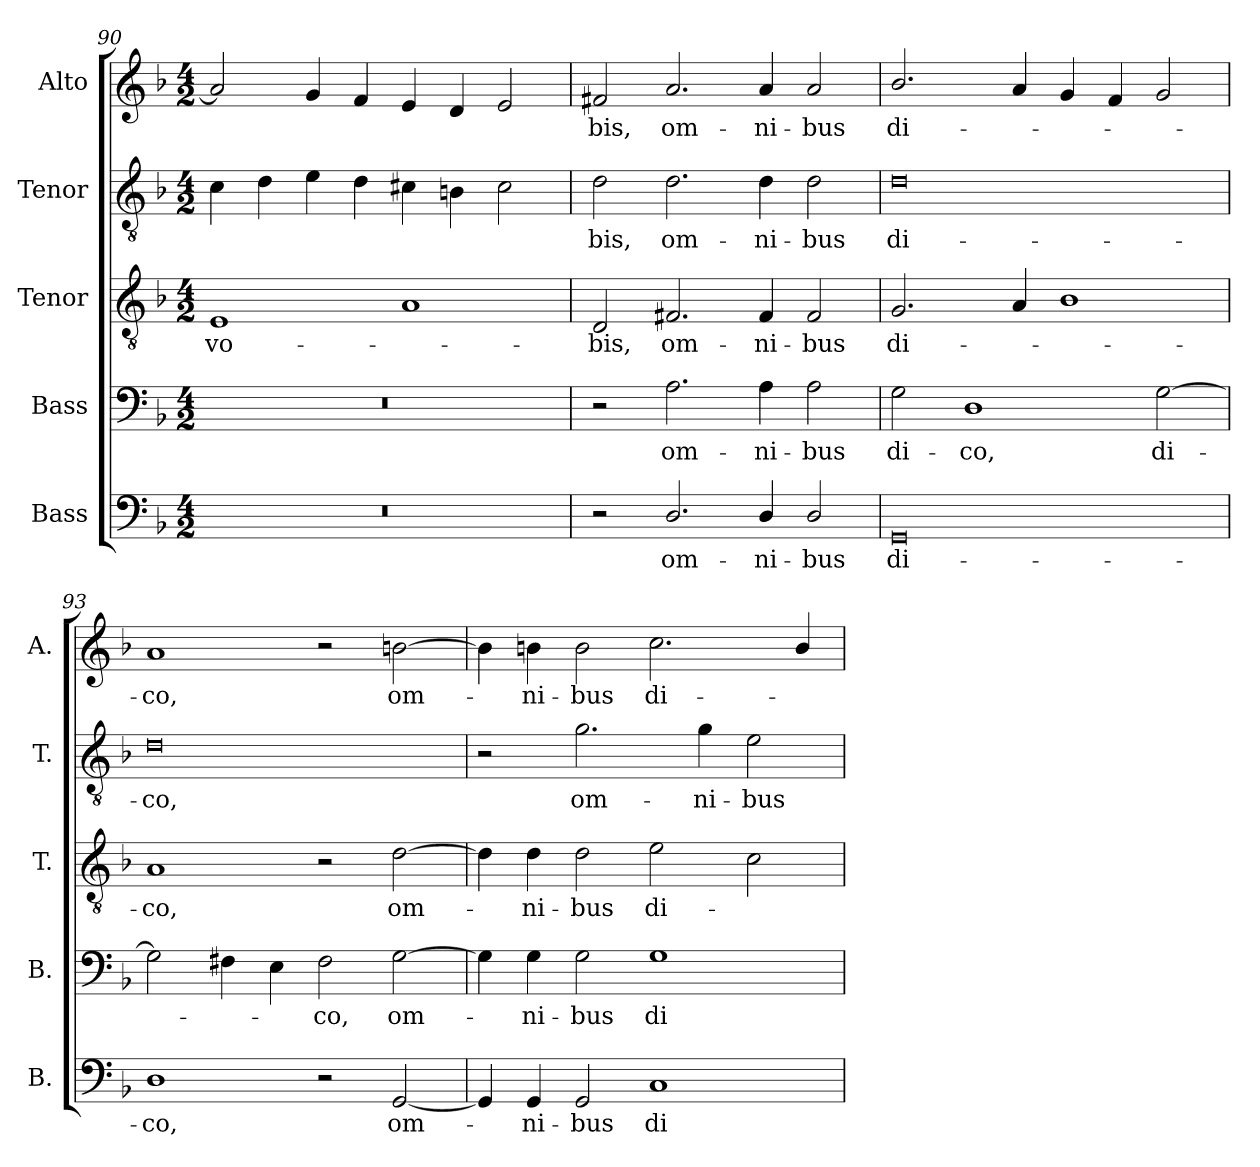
**kern	**text	**kern	**text	**kern	**text	**kern	**text	**kern	**text
*part5	*part5	*part4	*part4	*part3	*part3	*part2	*part2	*part1	*part1
*staff5	*staff5	*staff4	*staff4	*staff3	*staff3	*staff2	*staff2	*staff1	*staff1
*I"Bass	*	*I"Bass	*	*I"Tenor	*	*I"Tenor	*	*I"Alto	*
*I'B.	*	*I'B.	*	*I'T.	*	*I'T.	*	*I'A.	*
*clefF4	*	*clefF4	*	*clefGv2	*	*clefGv2	*	*clefG2	*
*	*	*	*	*ITrd7c12	*	*ITrd7c12	*	*	*
*k[b-]	*	*k[b-]	*	*k[b-]	*	*k[b-]	*	*k[b-]	*
*F:	*	*F:	*	*F:	*	*F:	*	*F:	*
*M4/2	*	*M4/2	*	*M4/2	*	*M4/2	*	*M4/2	*
=90	=90	=90	=90	=90	=90	=90	=90	=90	=90
!LO:N:vis=1	!	!LO:N:vis=1	!	!	!	!	!	!	!
!	!	!	!	!	!LO:LY:b:color=#000000	!	!	!	!
0r	.	0r	.	1EEi	vo-	4Ci\	.	2ai/]	.
.	.	.	.	.	.	4Di\	.	.	.
.	.	.	.	.	.	4Ei\	.	4gi/	.
.	.	.	.	.	.	4Di\	.	4fi/	.
.	.	.	.	1AAi	.	4C#Xi\	.	4ei/	.
.	.	.	.	.	.	4BBni\	.	4di/	.
.	.	.	.	.	.	2C#i\	.	2ei/	.
=91	=91	=91	=91	=91	=91	=91	=91	=91	=91
!	!	!	!	!	!LO:LY:b:color=#000000	!	!	!	!
!	!	!	!	!	!	!	!LO:LY:b:color=#000000	!	!
!	!	!	!	!	!	!	!	!	!LO:LY:b:color=#000000
2r	.	2r	.	2DDi/	-bis,	2Di\	-bis,	2f#Xi/	-bis,
!	!LO:LY:b:color=#000000	!	!	!	!	!	!	!	!
!	!	!	!LO:LY:b:color=#000000	!	!	!	!	!	!
!	!	!	!	!	!LO:LY:b:color=#000000	!	!	!	!
!	!	!	!	!	!	!	!LO:LY:b:color=#000000	!	!
!	!	!	!	!	!	!	!	!	!LO:LY:b:color=#000000
2.Di/	om-	2.Ai\	om-	2.FF#Xi/	om-	2.Di\	om-	2.ai/	om-
!	!LO:LY:b:color=#000000	!	!	!	!	!	!	!	!
!	!	!	!LO:LY:b:color=#000000	!	!	!	!	!	!
!	!	!	!	!	!LO:LY:b:color=#000000	!	!	!	!
!	!	!	!	!	!	!	!LO:LY:b:color=#000000	!	!
!	!	!	!	!	!	!	!	!	!LO:LY:b:color=#000000
4Di/	-ni-	4Ai\	-ni-	4FF#i/	-ni-	4Di\	-ni-	4ai/	-ni-
!	!LO:LY:b:color=#000000	!	!	!	!	!	!	!	!
!	!	!	!LO:LY:b:color=#000000	!	!	!	!	!	!
!	!	!	!	!	!LO:LY:b:color=#000000	!	!	!	!
!	!	!	!	!	!	!	!LO:LY:b:color=#000000	!	!
!	!	!	!	!	!	!	!	!	!LO:LY:b:color=#000000
2Di/	-bus	2Ai\	-bus	2FF#i/	-bus	2Di\	-bus	2ai/	-bus
!!LO:PB:g=z
=92	=92	=92	=92	=92	=92	=92	=92	=92	=92
!	!LO:LY:b:color=#000000	!	!	!	!	!	!	!	!
!	!	!	!LO:LY:b:color=#000000	!	!	!	!	!	!
!	!	!	!	!	!LO:LY:b:color=#000000	!	!	!	!
!	!	!	!	!	!	!	!LO:LY:b:color=#000000	!	!
!	!	!	!	!	!	!	!	!	!LO:LY:b:color=#000000
0GGi	di-	2Gi\	di-	2.GGi/	di-	0Di	di-	2.b-i/	di-
!	!	!	!LO:LY:b:color=#000000	!	!	!	!	!	!
.	.	1Di	-co,	.	.	.	.	.	.
.	.	.	.	4AAi/	.	.	.	4ai/	.
.	.	.	.	1BB-i	.	.	.	4gi/	.
.	.	.	.	.	.	.	.	4fi/	.
!	!	!	!LO:LY:b:color=#000000	!	!	!	!	!	!
.	.	[2Gi\	di-	.	.	.	.	2gi/	.
=93	=93	=93	=93	=93	=93	=93	=93	=93	=93
!	!LO:LY:b:color=#000000	!	!	!	!	!	!	!	!
!	!	!	!	!	!LO:LY:b:color=#000000	!	!	!	!
!	!	!	!	!	!	!	!LO:LY:b:color=#000000	!	!
!	!	!	!	!	!	!	!	!	!LO:LY:b:color=#000000
1Di	-co,	2Gi\]	.	1AAi	-co,	0Di	-co,	1ai	-co,
.	.	4F#Xi\	.	.	.	.	.	.	.
.	.	4Ei\	.	.	.	.	.	.	.
!	!	!	!LO:LY:b:color=#000000	!	!	!	!	!	!
2r	.	2F#i\	-co,	2r	.	.	.	2r	.
!	!LO:LY:b:color=#000000	!	!	!	!	!	!	!	!
!	!	!	!LO:LY:b:color=#000000	!	!	!	!	!	!
!	!	!	!	!	!LO:LY:b:color=#000000	!	!	!	!
!	!	!	!	!	!	!	!	!	!LO:LY:b:color=#000000
[2GGi/	om-	[2Gi\	om-	[2Di\	om-	.	.	[2bni\	om-
=94	=94	=94	=94	=94	=94	=94	=94	=94	=94
4GGi/]	.	4Gi\]	.	4Di\]	.	2r	.	4bi\]	.
!	!LO:LY:b:color=#000000	!	!	!	!	!	!	!	!
!	!	!	!LO:LY:b:color=#000000	!	!	!	!	!	!
!	!	!	!	!	!LO:LY:b:color=#000000	!	!	!	!
!	!	!	!	!	!	!	!	!	!LO:LY:b:color=#000000
4GGi/	-ni-	4Gi\	-ni-	4Di\	-ni-	.	.	4bni\	-ni-
!	!LO:LY:b:color=#000000	!	!	!	!	!	!	!	!
!	!	!	!LO:LY:b:color=#000000	!	!	!	!	!	!
!	!	!	!	!	!LO:LY:b:color=#000000	!	!	!	!
!	!	!	!	!	!	!	!LO:LY:b:color=#000000	!	!
!	!	!	!	!	!	!	!	!	!LO:LY:b:color=#000000
2GGi/	-bus	2Gi\	-bus	2Di\	-bus	2.Gi\	om-	2bi\	-bus
!	!LO:LY:b:color=#000000	!	!	!	!	!	!	!	!
!	!	!	!LO:LY:b:color=#000000	!	!	!	!	!	!
!	!	!	!	!	!LO:LY:b:color=#000000	!	!	!	!
!	!	!	!	!	!	!	!	!	!LO:LY:b:color=#000000
1Ci	di-	1Gi	di-	2Ei\	di-	.	.	2.cci\	di-
!	!	!	!	!	!	!	!LO:LY:b:color=#000000	!	!
.	.	.	.	.	.	4Gi\	-ni-	.	.
!	!	!	!	!	!	!	!LO:LY:b:color=#000000	!	!
.	.	.	.	2Ci\	.	2Ei\	-bus	.	.
.	.	.	.	.	.	.	.	4bi/	.
=	=	=	=	=	=	=	=	=	=
*-	*-	*-	*-	*-	*-	*-	*-	*-	*-
